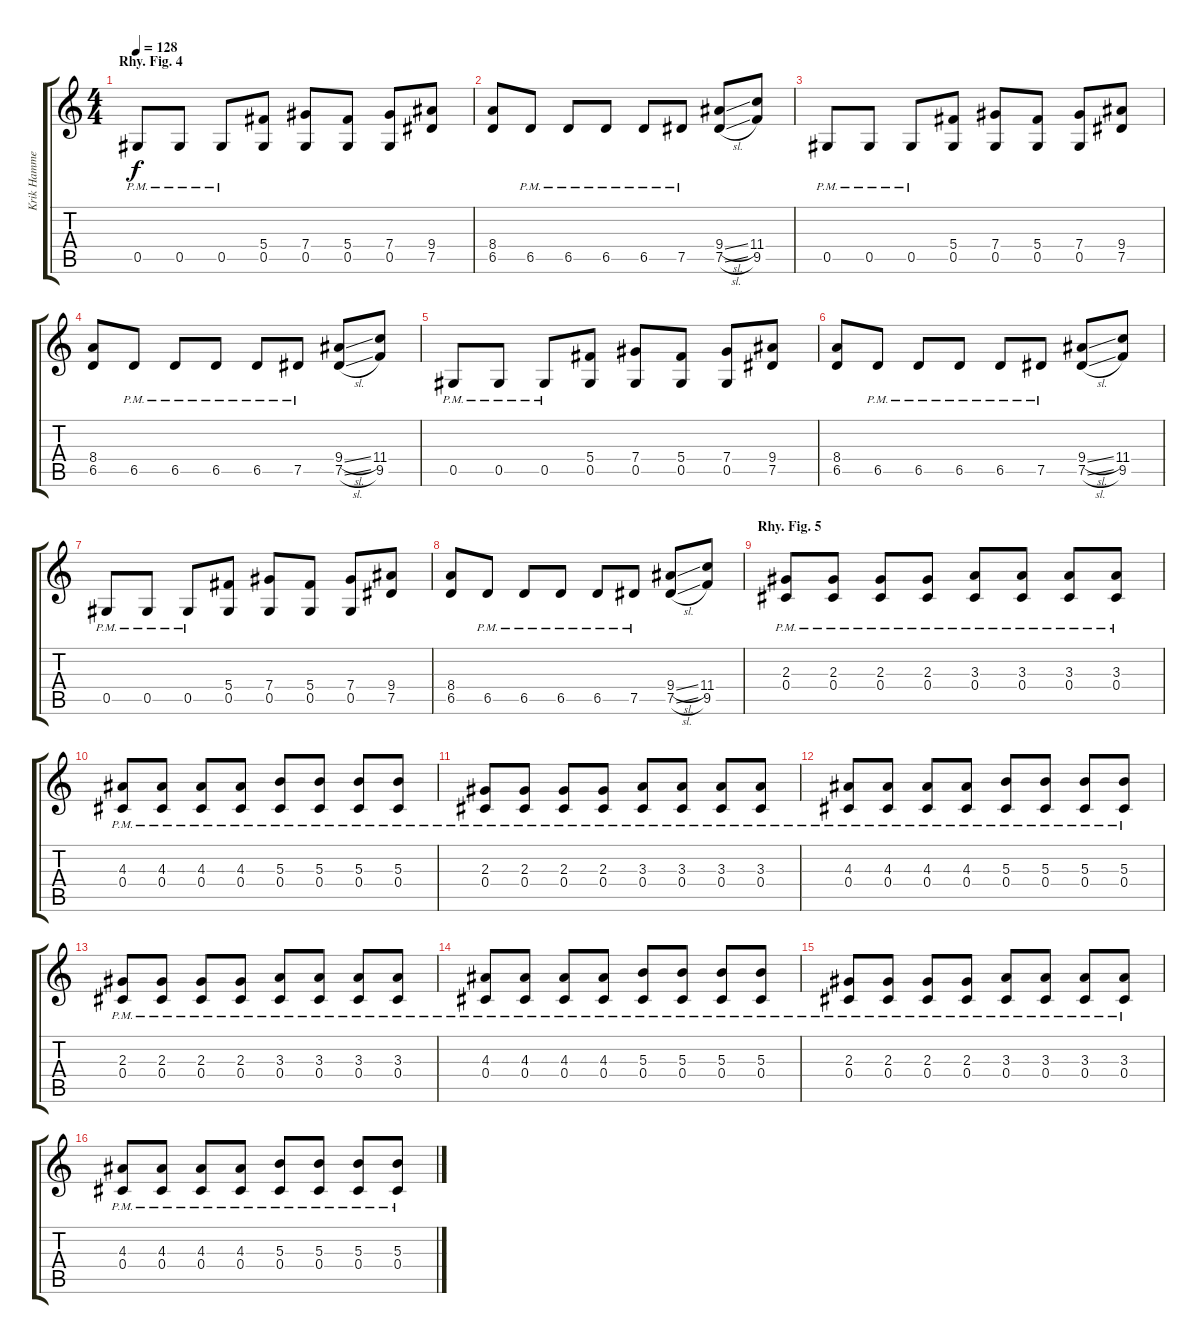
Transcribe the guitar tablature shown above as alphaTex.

\track ("Krik Hammett (Guitar)" "Krik Hamme") {instrument electricguitarclean}
\staff {score tabs}
\tuning (Eb4 Bb3 Gb3 Db3 Ab2 Eb2) {hide}
\ts (4 4)
\section ("" "Rhy. Fig. 4")
\tempo 128
\clef g2
\ks c
0.5{pm}.8{dy f volume 15 balance 16 instrument distortionguitar} 0.5{pm}.8 0.5{pm}.8 (5.4 0.5).8 (7.4 0.5).8 (5.4 0.5).8 (7.4 0.5).8 (9.4 7.5).8 |
(8.4 6.5).8 6.5{pm}.8 6.5{pm}.8 6.5{pm}.8 6.5{pm}.8 7.5{pm}.8 (9.4{sl} 7.5{sl}).8 (11.4 9.5).8 |
0.5{pm}.8 0.5{pm}.8 0.5{pm}.8 (5.4 0.5).8 (7.4 0.5).8 (5.4 0.5).8 (7.4 0.5).8 (9.4 7.5).8 |
(8.4 6.5).8 6.5{pm}.8 6.5{pm}.8 6.5{pm}.8 6.5{pm}.8 7.5{pm}.8 (9.4{sl} 7.5{sl}).8 (11.4 9.5).8 |
0.5{pm}.8 0.5{pm}.8 0.5{pm}.8 (5.4 0.5).8 (7.4 0.5).8 (5.4 0.5).8 (7.4 0.5).8 (9.4 7.5).8 |
(8.4 6.5).8 6.5{pm}.8 6.5{pm}.8 6.5{pm}.8 6.5{pm}.8 7.5{pm}.8 (9.4{sl} 7.5{sl}).8 (11.4 9.5).8 |
0.5{pm}.8 0.5{pm}.8 0.5{pm}.8 (5.4 0.5).8 (7.4 0.5).8 (5.4 0.5).8 (7.4 0.5).8 (9.4 7.5).8 |
(8.4 6.5).8 6.5{pm}.8 6.5{pm}.8 6.5{pm}.8 6.5{pm}.8 7.5{pm}.8 (9.4{sl} 7.5{sl}).8 (11.4 9.5).8 |
\section ("" "Rhy. Fig. 5")
(2.3 0.4{pm}).8 (2.3 0.4{pm}).8 (2.3 0.4{pm}).8 (2.3 0.4{pm}).8 (3.3 0.4{pm}).8 (3.3 0.4{pm}).8 (3.3 0.4{pm}).8 (3.3 0.4{pm}).8 |
(4.3 0.4{pm}).8 (4.3 0.4{pm}).8 (4.3 0.4{pm}).8 (4.3 0.4{pm}).8 (5.3 0.4{pm}).8 (5.3 0.4{pm}).8 (5.3 0.4{pm}).8 (5.3 0.4{pm}).8 |
(2.3 0.4{pm}).8 (2.3 0.4{pm}).8 (2.3 0.4{pm}).8 (2.3 0.4{pm}).8 (3.3 0.4{pm}).8 (3.3 0.4{pm}).8 (3.3 0.4{pm}).8 (3.3 0.4{pm}).8 |
(4.3 0.4{pm}).8 (4.3 0.4{pm}).8 (4.3 0.4{pm}).8 (4.3 0.4{pm}).8 (5.3 0.4{pm}).8 (5.3 0.4{pm}).8 (5.3 0.4{pm}).8 (5.3 0.4{pm}).8 |
(2.3 0.4{pm}).8 (2.3 0.4{pm}).8 (2.3 0.4{pm}).8 (2.3 0.4{pm}).8 (3.3 0.4{pm}).8 (3.3 0.4{pm}).8 (3.3 0.4{pm}).8 (3.3 0.4{pm}).8 |
(4.3 0.4{pm}).8 (4.3 0.4{pm}).8 (4.3 0.4{pm}).8 (4.3 0.4{pm}).8 (5.3 0.4{pm}).8 (5.3 0.4{pm}).8 (5.3 0.4{pm}).8 (5.3 0.4{pm}).8 |
(2.3 0.4{pm}).8 (2.3 0.4{pm}).8 (2.3 0.4{pm}).8 (2.3 0.4{pm}).8 (3.3 0.4{pm}).8 (3.3 0.4{pm}).8 (3.3 0.4{pm}).8 (3.3 0.4{pm}).8 |
(4.3 0.4{pm}).8 (4.3 0.4{pm}).8 (4.3 0.4{pm}).8 (4.3 0.4{pm}).8 (5.3 0.4{pm}).8 (5.3 0.4{pm}).8 (5.3 0.4{pm}).8 (5.3 0.4{pm}).8
